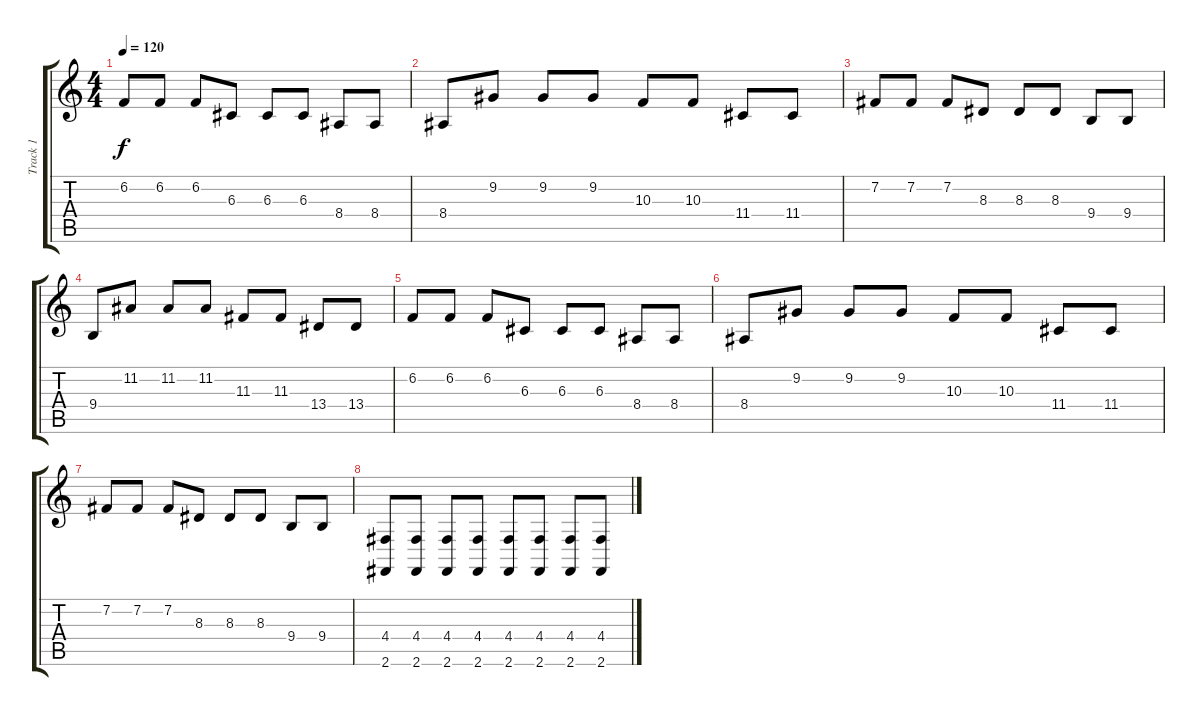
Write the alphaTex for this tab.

\track ("Track 1" "Track 1") {instrument reedorgan}
\staff {score tabs}
\tuning (E4 B3 G3 D3 A2 E2) {hide}
\ts (4 4)
\tempo 120
\clef g2
\ks c
6.2.8{dy f} 6.2.8 6.2.8 6.3.8 6.3.8 6.3.8 8.4.8 8.4.8 |
8.4.8 9.2.8 9.2.8 9.2.8 10.3.8 10.3.8 11.4.8 11.4.8 |
7.2.8 7.2.8 7.2.8 8.3.8 8.3.8 8.3.8 9.4.8 9.4.8 |
9.4.8 11.2.8 11.2.8 11.2.8 11.3.8 11.3.8 13.4.8 13.4.8 |
6.2.8 6.2.8 6.2.8 6.3.8 6.3.8 6.3.8 8.4.8 8.4.8 |
8.4.8 9.2.8 9.2.8 9.2.8 10.3.8 10.3.8 11.4.8 11.4.8 |
7.2.8 7.2.8 7.2.8 8.3.8 8.3.8 8.3.8 9.4.8 9.4.8 |
(4.4 2.6).8 (4.4 2.6).8 (4.4 2.6).8 (4.4 2.6).8 (4.4 2.6).8 (4.4 2.6).8 (4.4 2.6).8 (4.4 2.6).8
